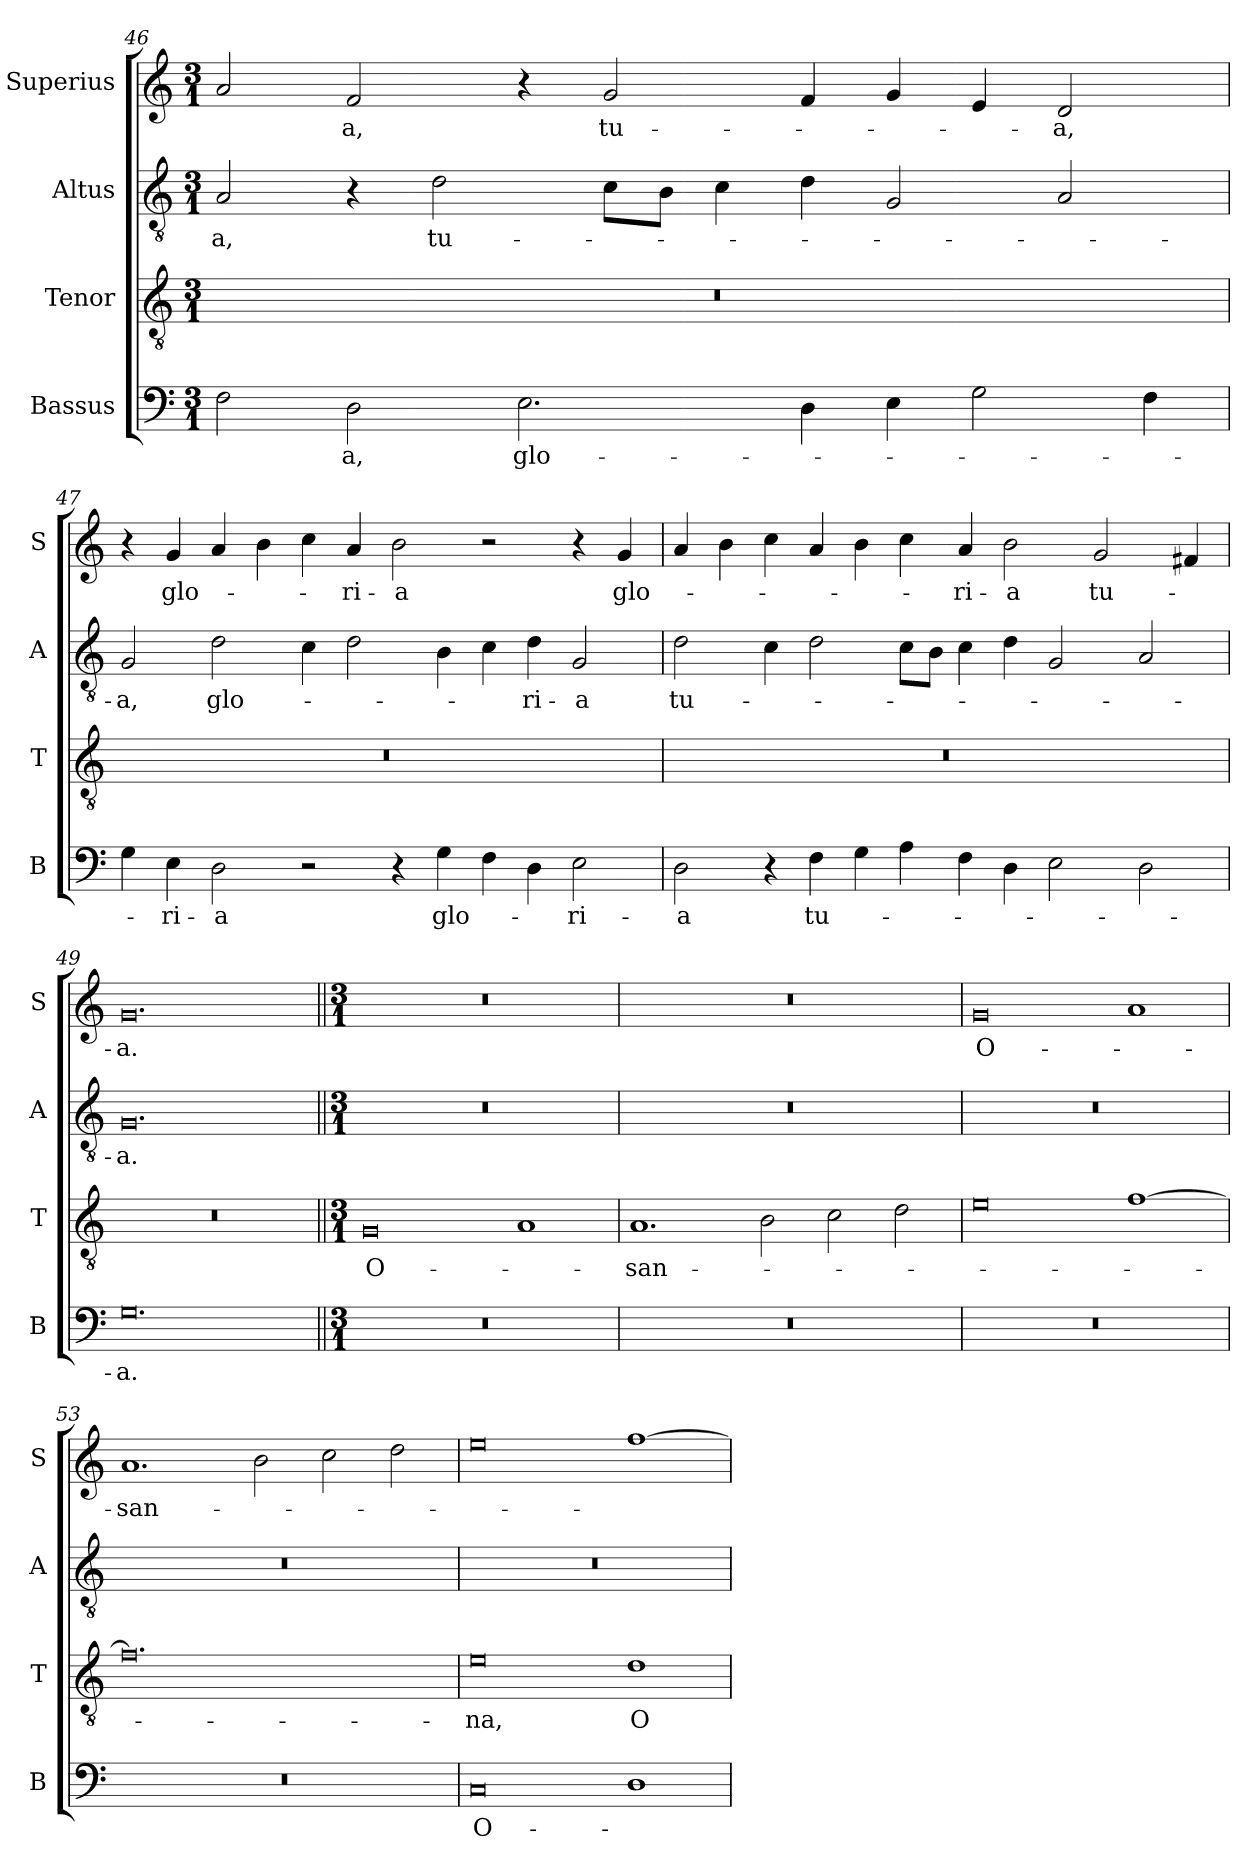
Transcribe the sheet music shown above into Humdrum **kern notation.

**kern	**text	**kern	**text	**kern	**text	**kern	**text
*part4	*part4	*part3	*part3	*part2	*part2	*part1	*part1
*staff4	*staff4	*staff3	*staff3	*staff2	*staff2	*staff1	*staff1
*I"Bassus	*	*I"Tenor	*	*I"Altus	*	*I"Superius	*
*I'B	*	*I'T	*	*I'A	*	*I'S	*
!!LO:LB:g=z
*clefF4	*	*clefGv2	*	*clefGv2	*	*clefG2	*
*k[]	*	*k[]	*	*k[]	*	*k[]	*
*M3/1	*	*M3/1	*	*M3/1	*	*M3/1	*
=46	=46	=46	=46	=46	=46	=46	=46
2F\	.	0.r	.	2A/	-a,	2a/	.
2D\	-a,	.	.	4r	.	2f/	-a,
.	.	.	.	2d\	tu-	.	.
2.E\	glo-	.	.	.	.	4r	.
.	.	.	.	8c\L	.	2g/	tu-
.	.	.	.	8B\J	.	.	.
.	.	.	.	4c\	.	.	.
4D\	.	.	.	4d\	.	4f/	.
4E\	.	.	.	2G/	.	4g/	.
2G\	.	.	.	.	.	4e/	.
.	.	.	.	2A/	.	2d/	-a,
4F\	.	.	.	.	.	.	.
=47	=47	=47	=47	=47	=47	=47	=47
4G\	.	0.r	.	2G/	-a,	4r	.
4E\	-ri-	.	.	.	.	4g/	glo-
2D\	-a	.	.	2d\	glo-	4a/	.
.	.	.	.	.	.	4b\	.
2r	.	.	.	4c\	.	4cc\	.
.	.	.	.	2d\	.	4a/	-ri-
4r	.	.	.	.	.	2b\	-a
4G\	glo-	.	.	4B\	.	.	.
4F\	.	.	.	4c\	.	2r	.
4D\	.	.	.	4d\	-ri-	.	.
2E\	-ri-	.	.	2G/	-a	4r	.
.	.	.	.	.	.	4g/	glo-
=48	=48	=48	=48	=48	=48	=48	=48
2D\	-a	0.r	.	2d\	tu-	4a/	.
.	.	.	.	.	.	4b\	.
4r	.	.	.	4c\	.	4cc\	.
4F\	tu-	.	.	2d\	.	4a/	.
4G\	.	.	.	.	.	4b\	.
4A\	.	.	.	8c\L	.	4cc\	.
.	.	.	.	8B\J	.	.	.
4F\	.	.	.	4c\	.	4a/	-ri-
4D\	.	.	.	4d\	.	2b\	-a
2E\	.	.	.	2G/	.	.	.
.	.	.	.	.	.	2g/	tu-
2D\	.	.	.	2A/	.	.	.
.	.	.	.	.	.	4f#X/	.
=49	=49	=49	=49	=49	=49	=49	=49
0.G\	-a.	0.r	.	0.G/	-a.	0.g/	-a.
!!LO:LB:g=z
=50||	=50||	=50||	=50||	=50||	=50||	=50||	=50||
*M3/1	*	*M3/1	*	*M3/1	*	*M3/1	*
0.r	.	0G	O-	0.r	.	0.r	.
.	.	1A	.	.	.	.	.
=51	=51	=51	=51	=51	=51	=51	=51
0.r	.	1.A	-san-	0.r	.	0.r	.
.	.	2B\	.	.	.	.	.
.	.	2c\	.	.	.	.	.
.	.	2d\	.	.	.	.	.
=52	=52	=52	=52	=52	=52	=52	=52
0.r	.	0e	.	0.r	.	0g	O-
.	.	[1f	.	.	.	1a	.
=53	=53	=53	=53	=53	=53	=53	=53
0.r	.	0.f]	.	0.r	.	1.a	-san-
.	.	.	.	.	.	2b\	.
.	.	.	.	.	.	2cc\	.
.	.	.	.	.	.	2dd\	.
=54	=54	=54	=54	=54	=54	=54	=54
0C	O-	0e	-na,	0.r	.	0ee	.
1D	.	1d	O-	.	.	[1ff	.
=	=	=	=	=	=	=	=
*-	*-	*-	*-	*-	*-	*-	*-
